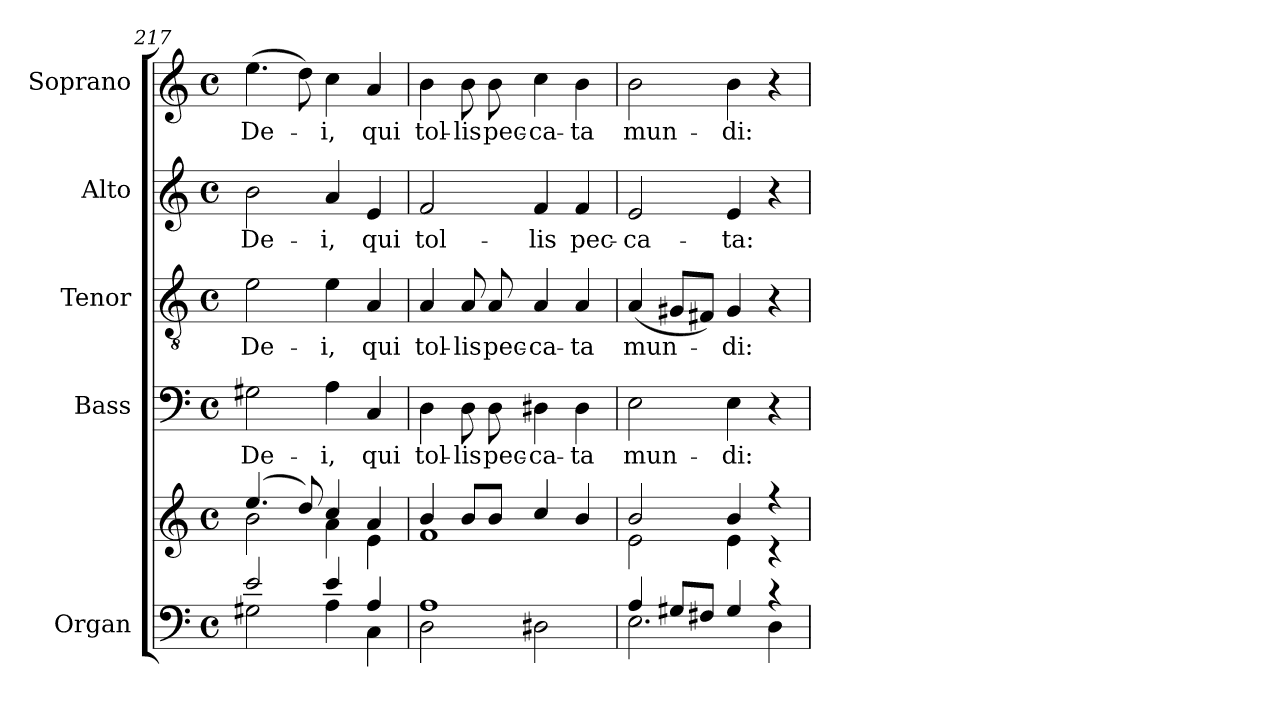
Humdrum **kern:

**kern	**kern	**kern	**text	**kern	**text	**kern	**text	**kern	**text
*part5	*part5	*part4	*part4	*part3	*part3	*part2	*part2	*part1	*part1
*staff6	*staff5	*staff4	*staff4	*staff3	*staff3	*staff2	*staff2	*staff1	*staff1
*I"Organ	*	*I"Bass	*	*I"Tenor	*	*I"Alto	*	*I"Soprano	*
*I'Org.	*	*I'B.	*	*I'T.	*	*I'A.	*	*I'S.	*
*clefF4	*clefG2	*clefF4	*	*clefGv2	*	*clefG2	*	*clefG2	*
*k[]	*k[]	*k[]	*	*k[]	*	*k[]	*	*k[]	*
*C:	*C:	*C:	*	*C:	*	*C:	*	*C:	*
*M4/4	*M4/4	*M4/4	*	*M4/4	*	*M4/4	*	*M4/4	*
*met(c)	*met(c)	*met(c)	*	*met(c)	*	*met(c)	*	*met(c)	*
=217	=217	=217	=217	=217	=217	=217	=217	=217	=217
*^	*^	*	*	*	*	*	*	*	*
!	!	!	!	!	!LO:LY:b	!	!LO:LY:b	!	!LO:LY:b	!	!LO:LY:b
2e/	2G#X\	(>4.ee/	2b\	2G#X\	De-	2e\	De-	2b\	De-	(>4.ee\	De-
.	.	8dd/)	.	.	.	.	.	.	.	8dd\)	.
!	!	!	!	!	!LO:LY:b	!	!LO:LY:b	!	!LO:LY:b	!	!LO:LY:b
4e/	4A\	4cc/	4a\	4A\	-i,	4e\	-i,	4a/	-i,	4cc\	-i,
!	!	!	!	!	!LO:LY:b	!	!LO:LY:b	!	!LO:LY:b	!	!LO:LY:b
4A/	4C\	4a/	4e\	4C/	qui	4A/	qui	4e/	qui	4a/	qui
=218	=218	=218	=218	=218	=218	=218	=218	=218	=218	=218	=218
!	!	!	!	!	!LO:LY:b	!	!LO:LY:b	!	!LO:LY:b	!	!LO:LY:b
1A	2D\	4b/	1f	4D\	tol-	4A/	tol-	2f/	tol-	4b\	tol-
!	!	!	!	!	!LO:LY:b	!	!LO:LY:b	!	!	!	!LO:LY:b
.	.	8b/L	.	8D\	-lis	8A/	-lis	.	.	8b\	-lis
!	!	!	!	!	!LO:LY:b	!	!LO:LY:b	!	!	!	!LO:LY:b
.	.	8b/J	.	8D\	pec-	8A/	pec-	.	.	8b\	pec-
!	!	!	!	!	!LO:LY:b	!	!LO:LY:b	!	!LO:LY:b	!	!LO:LY:b
.	2D#X\	4cc/	.	4D#X\	-ca-	4A/	-ca-	4f/	-lis	4cc\	-ca-
!	!	!	!	!	!LO:LY:b	!	!LO:LY:b	!	!LO:LY:b	!	!LO:LY:b
.	.	4b/	.	4D#\	-ta	4A/	-ta	4f/	pec-	4b\	-ta
=219	=219	=219	=219	=219	=219	=219	=219	=219	=219	=219	=219
!	!	!	!	!	!LO:LY:b	!	!LO:LY:b	!	!LO:LY:b	!	!LO:LY:b
4A/	2.E\	2b/	2e\	2E\	mun-	(<4A/	mun-	2e/	-ca-	2b\	mun-
8G#X/L	.	.	.	.	.	8G#X/L	.	.	.	.	.
8F#X/J	.	.	.	.	.	8F#X/J)	.	.	.	.	.
!	!	!	!	!	!LO:LY:b	!	!LO:LY:b	!	!LO:LY:b	!	!LO:LY:b
4G#/	.	4b/	4e\	4E\	-di:	4G#/	-di:	4e/	-ta:	4b\	-di:
4rc	4D\	4r	4r	4r	.	4r	.	4r	.	4r	.
*v	*v	*	*	*	*	*	*	*	*	*	*
*	*v	*v	*	*	*	*	*	*	*	*
=	=	=	=	=	=	=	=	=	=
*-	*-	*-	*-	*-	*-	*-	*-	*-	*-
